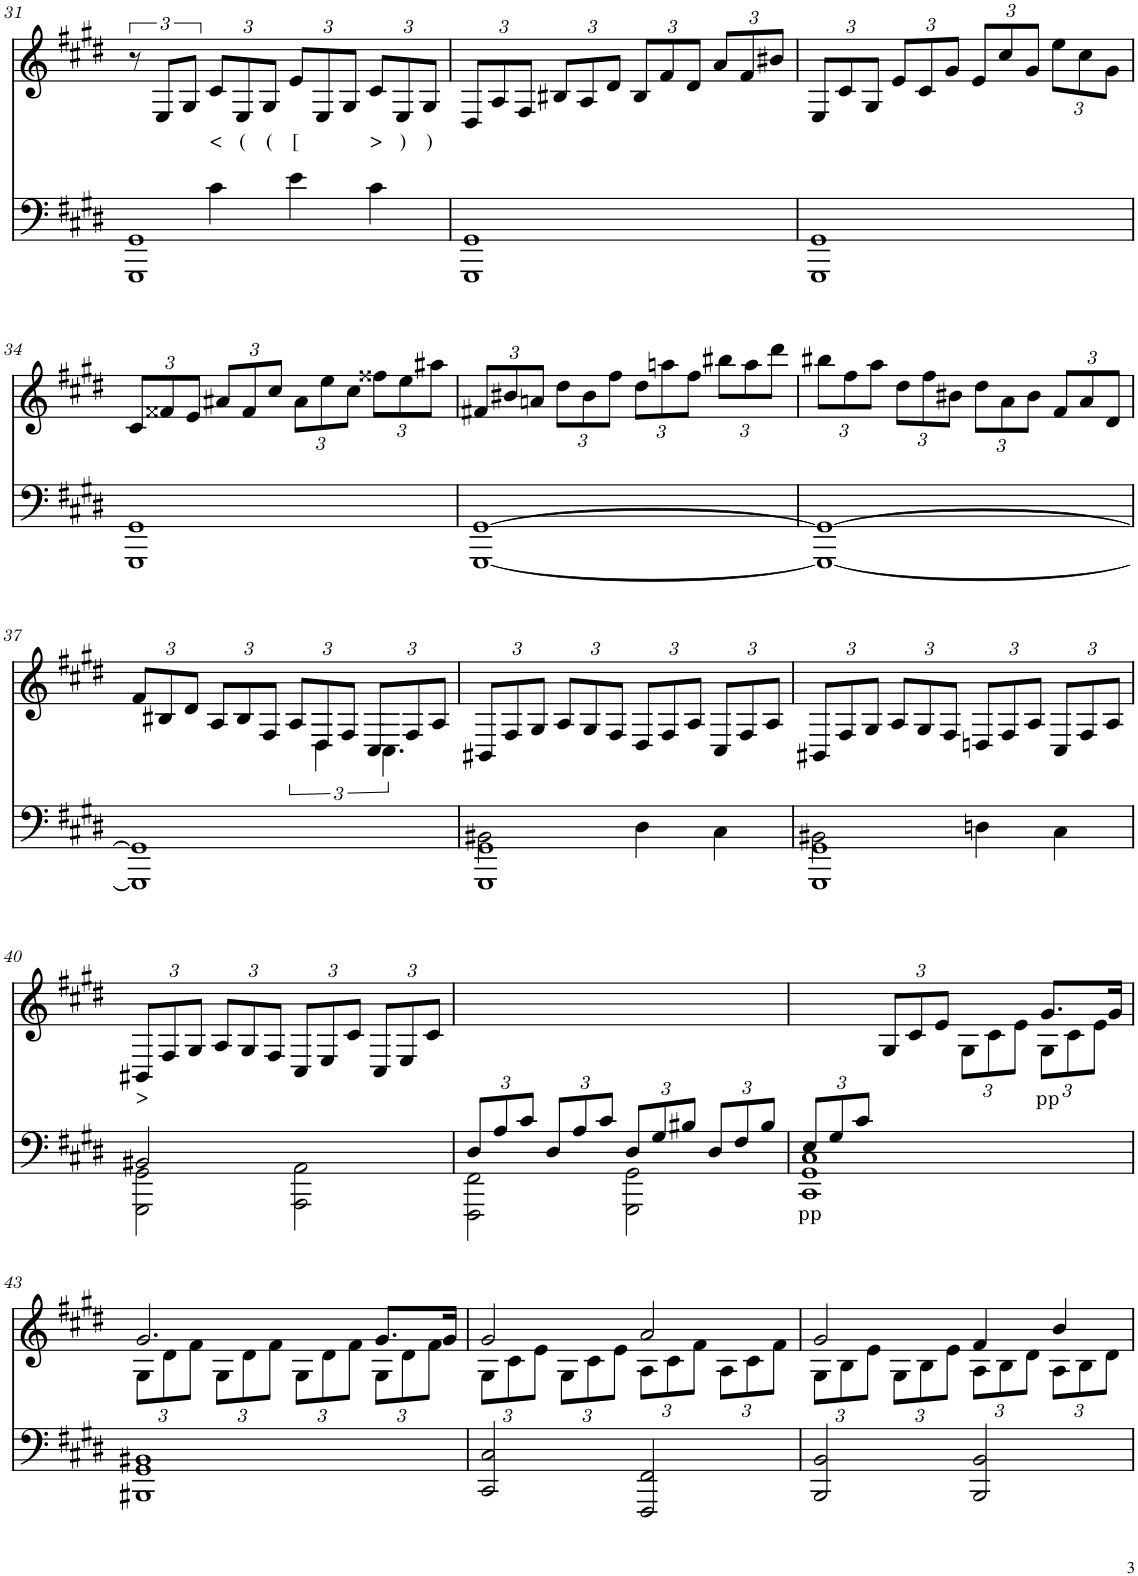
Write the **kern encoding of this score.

**kern	**text	**kern	**text
*part2	*part2	*part1	*part1
*staff2	*staff2	*staff1	*staff1
*I"piano	*	*I"piano	*
*I'Pno	*	*I'Pno	*
!!LO:PB:g=z
*clefF4	*	*clefG2	*
*k[f#c#g#d#]	*	*k[f#c#g#d#]	*
*c#:	*	*c#:	*
*M2/2	*	*M2/2	*
=31	=31	=31	=31
*^	*	*	*
4ryy	1GGG# 1GG#	.	12r	.
.	.	.	12E/L	.
.	.	.	12G#/J	.
*	*	*	*Xbrackettup	*
!	!	!	!	!LO:LY:b
4c#\	.	.	12c#/L	<
!	!	!	!	!LO:LY:b
.	.	.	12E/	(
!	!	!	!	!LO:LY:b
.	.	.	12G#/J	(
!	!	!	!	!LO:LY:b
4e\	.	.	12e/L	[
.	.	.	12E/	.
.	.	.	12G#/J	.
!	!	!	!	!LO:LY:b
4c#\	.	.	12c#/L	>
!	!	!	!	!LO:LY:b
.	.	.	12E/	)
!	!	!	!	!LO:LY:b
.	.	.	12G#/J	)
*v	*v	*	*	*
=32	=32	=32	=32
1GGG# 1GG#	.	12D#/L	.
.	.	12A/	.
.	.	12F#/J	.
.	.	12B#X/L	.
.	.	12A/	.
.	.	12d#/J	.
.	.	12B#/L	.
.	.	12f#/	.
.	.	12d#/J	.
.	.	12a/L	.
.	.	12f#/	.
.	.	12b#X/J	.
=33	=33	=33	=33
1GGG# 1GG#	.	12E/L	.
.	.	12c#/	.
.	.	12G#/J	.
.	.	12e/L	.
.	.	12c#/	.
.	.	12g#/J	.
.	.	12e/L	.
.	.	12cc#/	.
.	.	12g#/J	.
.	.	12ee\L	.
.	.	12cc#\	.
.	.	12g#\J	.
!!LO:LB:g=z
=34	=34	=34	=34
1GGG# 1GG#	.	12c#/L	.
.	.	12f##X/	.
.	.	12e/J	.
.	.	12a#X/L	.
.	.	12f##/	.
.	.	12cc#/J	.
.	.	12a#\L	.
.	.	12ee\	.
.	.	12cc#\J	.
.	.	12ff##X\L	.
.	.	12ee\	.
.	.	12aa#X\J	.
=35	=35	=35	=35
[1GGG# [1GG#	.	12f#X/L	.
.	.	12b#X/	.
.	.	12an/J	.
.	.	12dd#\L	.
.	.	12b#\	.
.	.	12ff#\J	.
.	.	12dd#\L	.
.	.	12aan\	.
.	.	12ff#\J	.
.	.	12bb#X\L	.
.	.	12aa\	.
.	.	12ddd#\J	.
=36	=36	=36	=36
1GGG#_ 1GG#_	.	12bb#X\L	.
.	.	12ff#\	.
.	.	12aa\J	.
.	.	12dd#\L	.
.	.	12ff#\	.
.	.	12b#X\J	.
.	.	12dd#\L	.
.	.	12a\	.
.	.	12b#\J	.
.	.	12f#/L	.
.	.	12a/	.
.	.	12d#/J	.
!!LO:LB:g=z
=37	=37	=37	=37
*	*	*^	*
1GGG#] 1GG#]	.	12f#/L	2ryy	.
.	.	12B#X/	.	.
.	.	12d#/J	.	.
.	.	12A/L	.	.
.	.	12B#/	.	.
.	.	12F#/J	.	.
*	*	*	*brackettup	*
.	.	12A/L	12ryy	.
.	.	12D#/	6D#\	.
.	.	12F#/J	.	.
*	*	*Xbrackettup	*	*
.	.	12C#/L	6.C#\	.
.	.	12F#/	.	.
.	.	12A/J	.	.
*	*	*v	*v	*
=38	=38	=38	=38
*^	*	*	*
2BB#X\	1GGG# 1GG#	.	12BB#X/L	.
.	.	.	12F#/	.
.	.	.	12G#/J	.
.	.	.	12A/L	.
.	.	.	12G#/	.
.	.	.	12F#/J	.
4D#\	.	.	12D#/L	.
.	.	.	12F#/	.
.	.	.	12A/J	.
4C#\	.	.	12C#/L	.
.	.	.	12F#/	.
.	.	.	12A/J	.
=39	=39	=39	=39	=39
2BB#X\	1GGG# 1GG#	.	12BB#X/L	.
.	.	.	12F#/	.
.	.	.	12G#/J	.
.	.	.	12A/L	.
.	.	.	12G#/	.
.	.	.	12F#/J	.
4Dn\	.	.	12Dn/L	.
.	.	.	12F#/	.
.	.	.	12A/J	.
4C#\	.	.	12C#/L	.
.	.	.	12F#/	.
.	.	.	12A/J	.
!!LO:LB:g=z
=40	=40	=40	=40	=40
!	!	!	!	!LO:LY:b
2BB#X/	2GGG#\ 2GG#\	.	12BB#X/L	>
.	.	.	12F#/	.
.	.	.	12G#/J	.
.	.	.	12A/L	.
.	.	.	12G#/	.
.	.	.	12F#/J	.
2ryy	2AAA\ 2AA\	.	12C#/L	.
.	.	.	12E/	.
.	.	.	12c#/J	.
.	.	.	12C#/L	.
.	.	.	12E/	.
.	.	.	12c#/J	.
=41	=41	=41	=41	=41
*Xbrackettup	*	*	*	*
12D#/L	2FFF#\ 2FF#\	.	1ryy	.
12A/	.	.	.	.
12c#/J	.	.	.	.
12D#/L	.	.	.	.
12A/	.	.	.	.
12c#/J	.	.	.	.
12D#/L	2GGG#\ 2GG#\	.	.	.
12G#/	.	.	.	.
12B#X/J	.	.	.	.
12D#/L	.	.	.	.
12F#/	.	.	.	.
12B#/J	.	.	.	.
=42	=42	=42	=42	=42
!	!	!LO:LY:b	!	!
*	*	*	*^	*
12E/L	1CC# 1GG# 1C#	pp	2.ryy	4ryy	.
12G#/	.	.	.	.	.
12c#/J	.	.	.	.	.
2.ryy	.	.	.	12G#/L	.
.	.	.	.	12c#/	.
.	.	.	.	12e/J	.
.	.	.	.	12G#\L	.
.	.	.	.	12c#\	.
.	.	.	.	12e\J	.
!	!	!	!	!	!LO:LY:b
.	.	.	8.g#/L	12G#\L	pp
.	.	.	.	12c#\	.
.	.	.	.	12e\J	.
.	.	.	16g#/Jk	.	.
*v	*v	*	*	*	*
!!LO:LB:g=z	!!
=43	=43	=43	=43	=43
1BBB#X 1GG# 1BB#X	.	2.g#/	12G#\L	.
.	.	.	12d#\	.
.	.	.	12f#\J	.
.	.	.	12G#\L	.
.	.	.	12d#\	.
.	.	.	12f#\J	.
.	.	.	12G#\L	.
.	.	.	12d#\	.
.	.	.	12f#\J	.
.	.	8.g#/L	12G#\L	.
.	.	.	12d#\	.
.	.	.	12f#\J	.
.	.	16g#/Jk	.	.
=44	=44	=44	=44	=44
2CC#/ 2C#/	.	2g#/	12G#\L	.
.	.	.	12c#\	.
.	.	.	12e\J	.
.	.	.	12G#\L	.
.	.	.	12c#\	.
.	.	.	12e\J	.
2FFF#/ 2FF#/	.	2a/	12A\L	.
.	.	.	12c#\	.
.	.	.	12f#\J	.
.	.	.	12A\L	.
.	.	.	12c#\	.
.	.	.	12f#\J	.
=45	=45	=45	=45	=45
2BBB/ 2BB/	.	2g#/	12G#\L	.
.	.	.	12B\	.
.	.	.	12e\J	.
.	.	.	12G#\L	.
.	.	.	12B\	.
.	.	.	12e\J	.
2BBB/ 2BB/	.	4f#/	12A\L	.
.	.	.	12B\	.
.	.	.	12d#\J	.
.	.	4b/	12A\L	.
.	.	.	12B\	.
.	.	.	12d#\J	.
*	*	*v	*v	*
=	=	=	=
*-	*-	*-	*-
